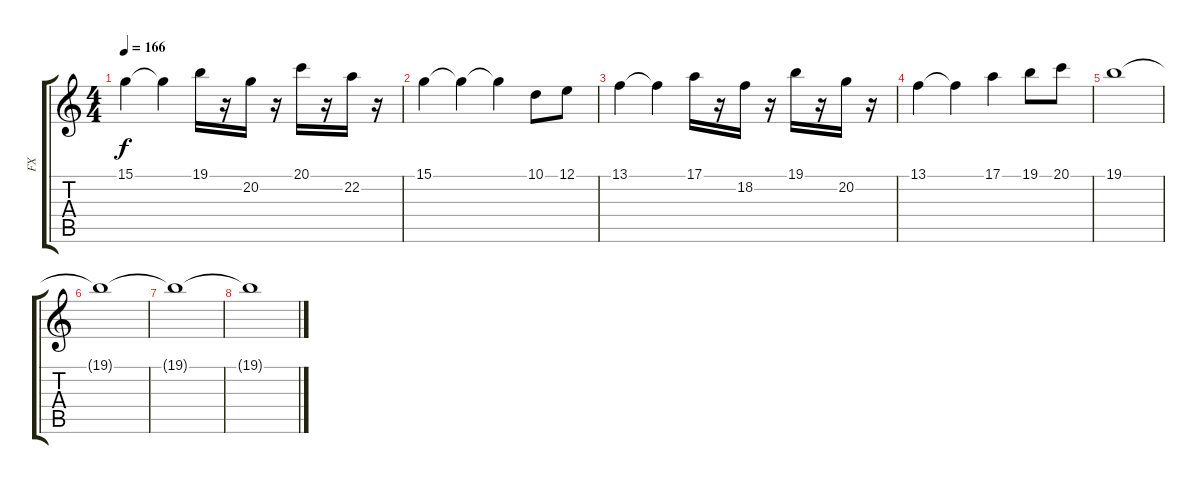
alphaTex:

\track ("FX" "FX") {instrument stringensemble1}
\staff {score tabs}
\tuning (E4 B3 G3 D3 A2 E2) {hide}
\ts (4 4)
\tempo 166
\clef g2
\ks c
15.1.4{dy f} 15.1{t}.4 19.1.16 r.16 20.2.16 r.16 20.1.16 r.16 22.2.16 r.16 |
15.1.4 15.1{t}.4 15.1{t}.4 10.1.8 12.1.8 |
13.1.4 13.1{t}.4 17.1.16 r.16 18.2.16 r.16 19.1.16 r.16 20.2.16 r.16 |
13.1.4 13.1{t}.4 17.1.4 19.1.8 20.1.8 |
19.1.1{volume 8} |
19.1{t}.1 |
19.1{t}.1{volume 0} |
19.1{t}.1
